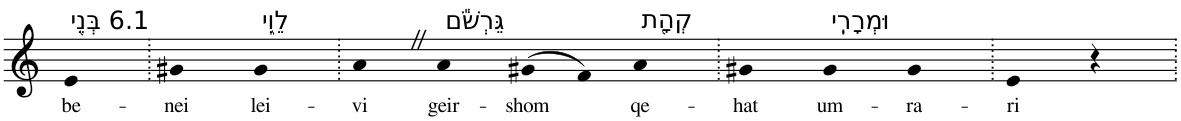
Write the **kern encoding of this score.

**kern	**text
*part1	*part1
*staff1	*staff1
*I"Piano	*
*I'Pno	*
*clefG2	*
*k[]	*
=1	=1
!LO:TX:a:t=6.1 בְּנֵ֖י	!
!	!LO:LY:b
4e	be-
=2.	=2.
!	!LO:LY:b
4g#X	-nei
!LO:TX:a:t=לֵוִ֑י	!
!	!LO:LY:b
4g#	lei-
=3.	=3.
!	!LO:LY:b
4aZ	-vi
!LO:TX:a:t=גֵּרְשֹׁ֕ם	!
!	!LO:LY:b
4a	geir-
!	!LO:LY:b
(>8g#X	-shom
8f)	.
!LO:TX:a:t=קְהָ֖ת	!
!	!LO:LY:b
4a	qe-
=4.	=4.
!	!LO:LY:b
4g#X	-hat
!LO:TX:a:t=וּמְרָרִֽי	!
!	!LO:LY:b
4g#	um-
!	!LO:LY:b
4g#	-ra-
=5.	=5.
!	!LO:LY:b
4e	-ri
4r	.
=.	=.
*-	*-
